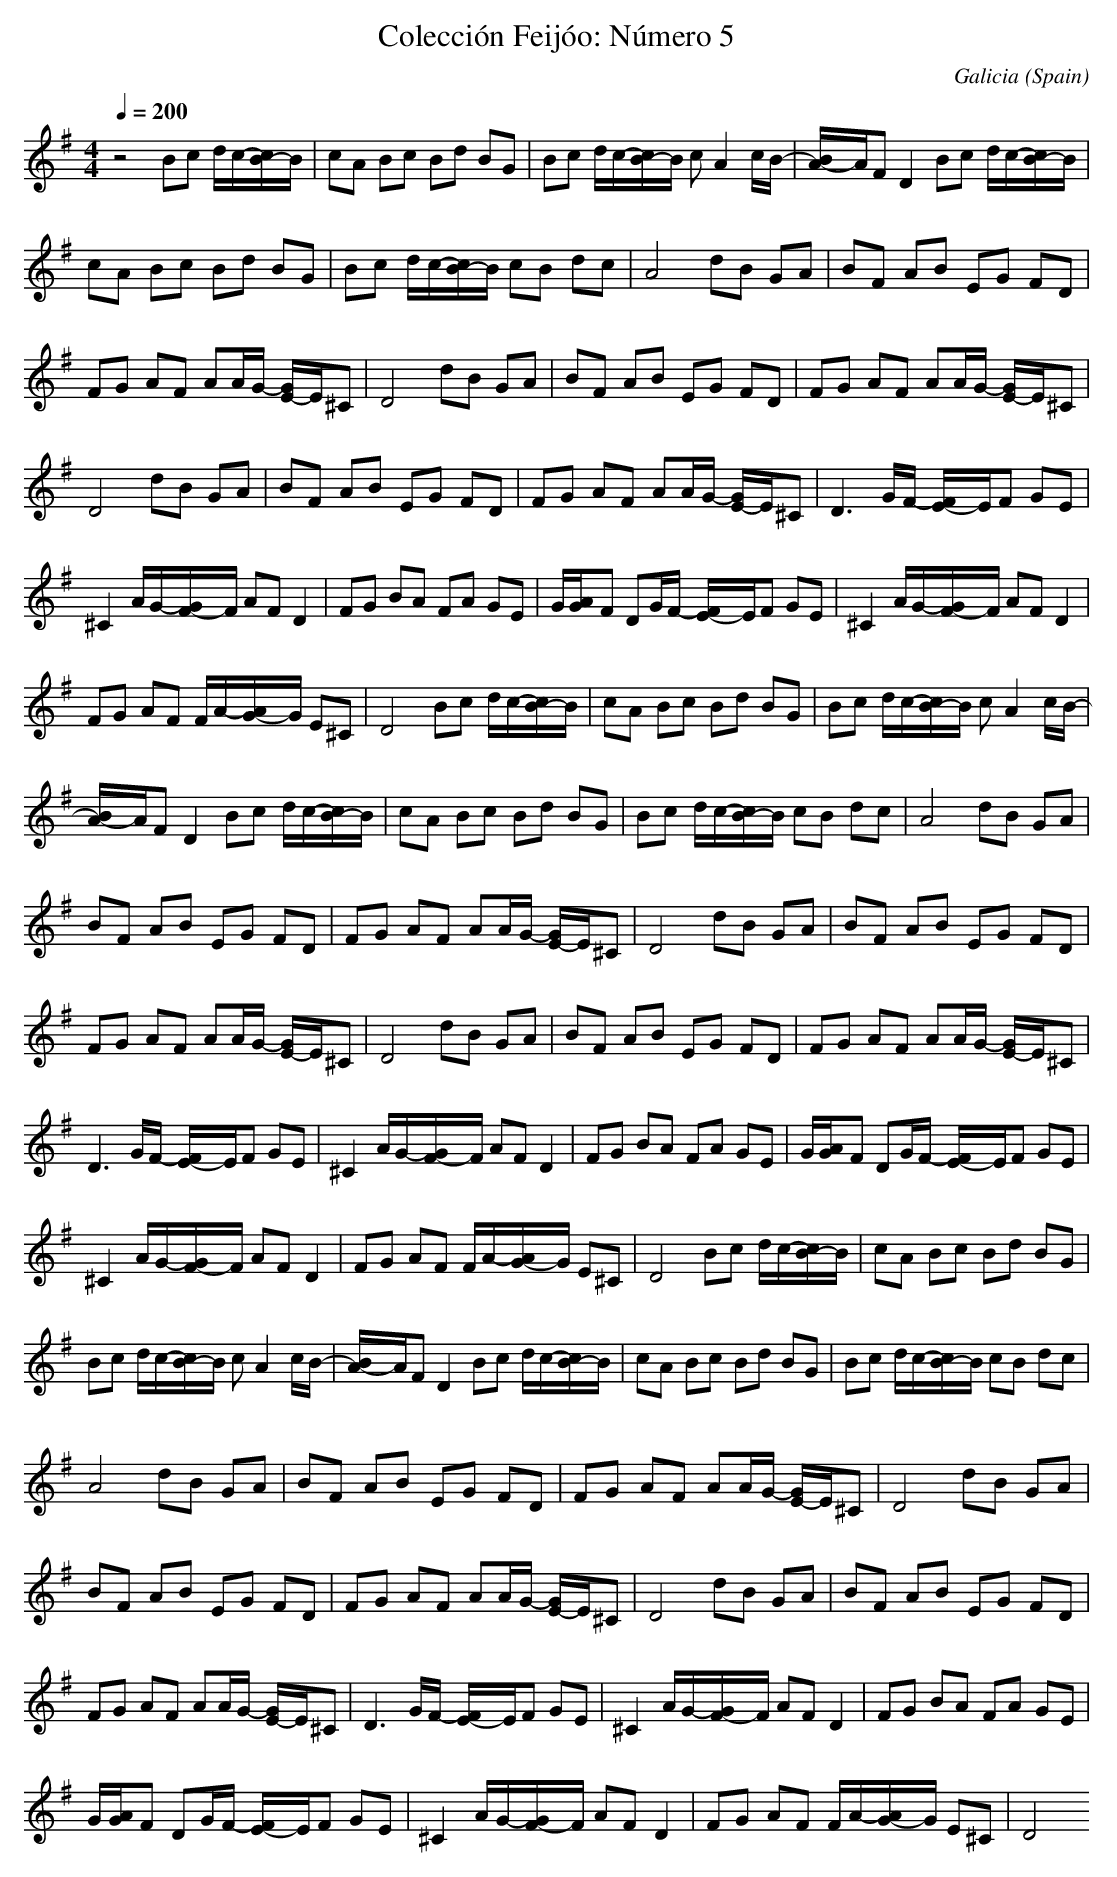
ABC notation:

X:1
T:Colección Feij\'oo: N\'umero 5
O:Galicia (Spain)
M: 4/4
L: 1/8
Q:1/4=200
K:G % 1 sharps
z4 Bc d/2c/2-[c/2B/2-]B/2|cA Bc Bd BG|Bc d/2c/2-[c/2B/2-]B/2 cA2c/2B/2-|[B/2A/2-]A/2F D2 Bc d/2c/2-[c/2B/2-]B/2|
cA Bc Bd BG|Bc d/2c/2-[c/2B/2-]B/2 cB dc|A4 dB GA|BF AB EG FD|
FG AF AA/2G/2- [G/2E/2-]E/2^C|D4 dB GA|BF AB EG FD|FG AF AA/2G/2- [G/2E/2-]E/2^C|
D4 dB GA|BF AB EG FD|FG AF AA/2G/2- [G/2E/2-]E/2^C|D3G/2F/2- [F/2E/2-]E/2F GE|
^C2 A/2G/2-[G/2F/2-]F/2 AF D2|FG BA FA GE|G/2[A/2G/2]F DG/2F/2- [F/2E/2-]E/2F GE|^C2 A/2G/2-[G/2F/2-]F/2 AF D2|
FG AF F/2A/2-[A/2G/2-]G/2 E^C|D4 Bc d/2c/2-[c/2B/2-]B/2|cA Bc Bd BG|Bc d/2c/2-[c/2B/2-]B/2 cA2c/2B/2-|
[B/2A/2-]A/2F D2 Bc d/2c/2-[c/2B/2-]B/2|cA Bc Bd BG|Bc d/2c/2-[c/2B/2-]B/2 cB dc|A4 dB GA|
BF AB EG FD|FG AF AA/2G/2- [G/2E/2-]E/2^C|D4 dB GA|BF AB EG FD|
FG AF AA/2G/2- [G/2E/2-]E/2^C|D4 dB GA|BF AB EG FD|FG AF AA/2G/2- [G/2E/2-]E/2^C|
D3G/2F/2- [F/2E/2-]E/2F GE|^C2 A/2G/2-[G/2F/2-]F/2 AF D2|FG BA FA GE|G/2[A/2G/2]F DG/2F/2- [F/2E/2-]E/2F GE|
^C2 A/2G/2-[G/2F/2-]F/2 AF D2|FG AF F/2A/2-[A/2G/2-]G/2 E^C|D4 Bc d/2c/2-[c/2B/2-]B/2|cA Bc Bd BG|
Bc d/2c/2-[c/2B/2-]B/2 cA2c/2B/2-|[B/2A/2-]A/2F D2 Bc d/2c/2-[c/2B/2-]B/2|cA Bc Bd BG|Bc d/2c/2-[c/2B/2-]B/2 cB dc|
A4 dB GA|BF AB EG FD|FG AF AA/2G/2- [G/2E/2-]E/2^C|D4 dB GA|
BF AB EG FD|FG AF AA/2G/2- [G/2E/2-]E/2^C|D4 dB GA|BF AB EG FD|
FG AF AA/2G/2- [G/2E/2-]E/2^C|D3G/2F/2- [F/2E/2-]E/2F GE|^C2 A/2G/2-[G/2F/2-]F/2 AF D2|FG BA FA GE|
G/2[A/2G/2]F DG/2F/2- [F/2E/2-]E/2F GE|^C2 A/2G/2-[G/2F/2-]F/2 AF D2|FG AF F/2A/2-[A/2G/2-]G/2 E^C|D4
